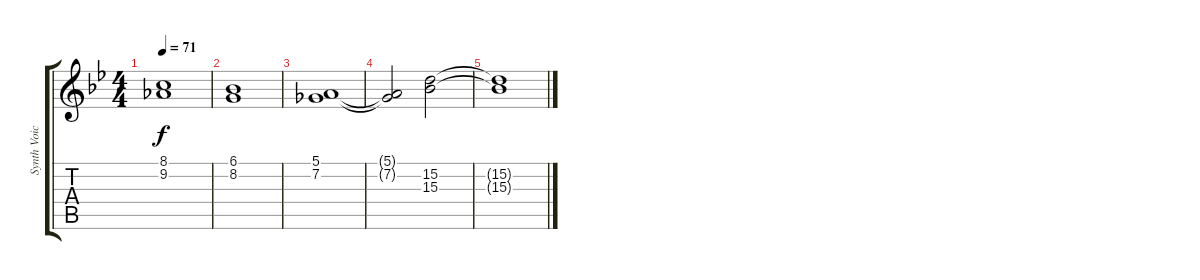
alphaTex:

\track ("Synth Voice" "Synth Voic") {instrument synthvoice}
\staff {score tabs}
\tuning (E4 B3 G3 D3 A2 E2) {hide}
\ts (4 4)
\tempo 71
\clef g2
\ks gminor
(8.1 9.2).1{dy f} |
(6.1 8.2).1 |
(5.1 7.2).1 |
(5.1{t} 7.2{t}).2 (15.2 15.3).2 |
(15.2{t} 15.3{t}).1
